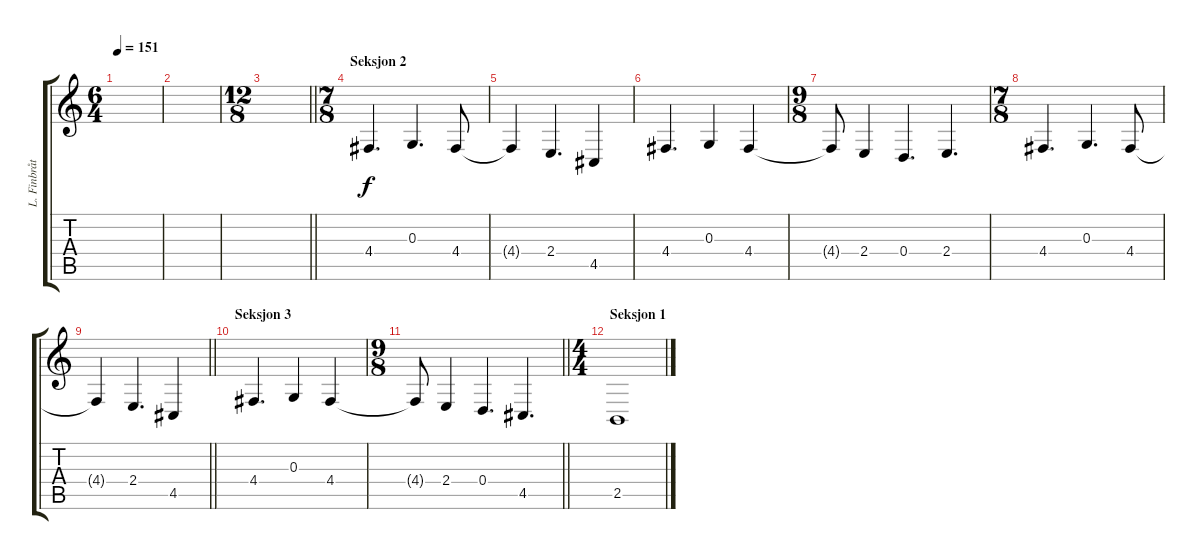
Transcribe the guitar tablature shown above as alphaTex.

\track ("L. Finbråten" "L. Finbråt") {instrument choiraahs}
\staff {score tabs}
\tuning (E4 B3 G3 D3 A2 E2) {hide}
\ts (6 4)
\tempo 151
\clef g2
\ks c
|
|
\ts (12 8)
\barLineRight lightlight
|
\ts (7 8)
\section ("" "Seksjon 2")
4.4.4{d} 0.3.4{d} 4.4.8 |
4.4{t}.4 2.4.4{d} 4.5.4 |
4.4.4{d} 0.3.4 4.4.4 |
\ts (9 8)
4.4{t}.8 2.4.4 0.4.4{d} 2.4.4{d} |
\ts (7 8)
4.4.4{d} 0.3.4{d} 4.4.8 |
\barLineRight lightlight
4.4{t}.4 2.4.4{d} 4.5.4 |
\section ("" "Seksjon 3")
4.4.4{d} 0.3.4 4.4.4 |
\ts (9 8)
\barLineRight lightlight
4.4{t}.8 2.4.4 0.4.4{d} 4.5.4{d} |
\ts (4 4)
\section ("" "Seksjon 1")
2.5.1
